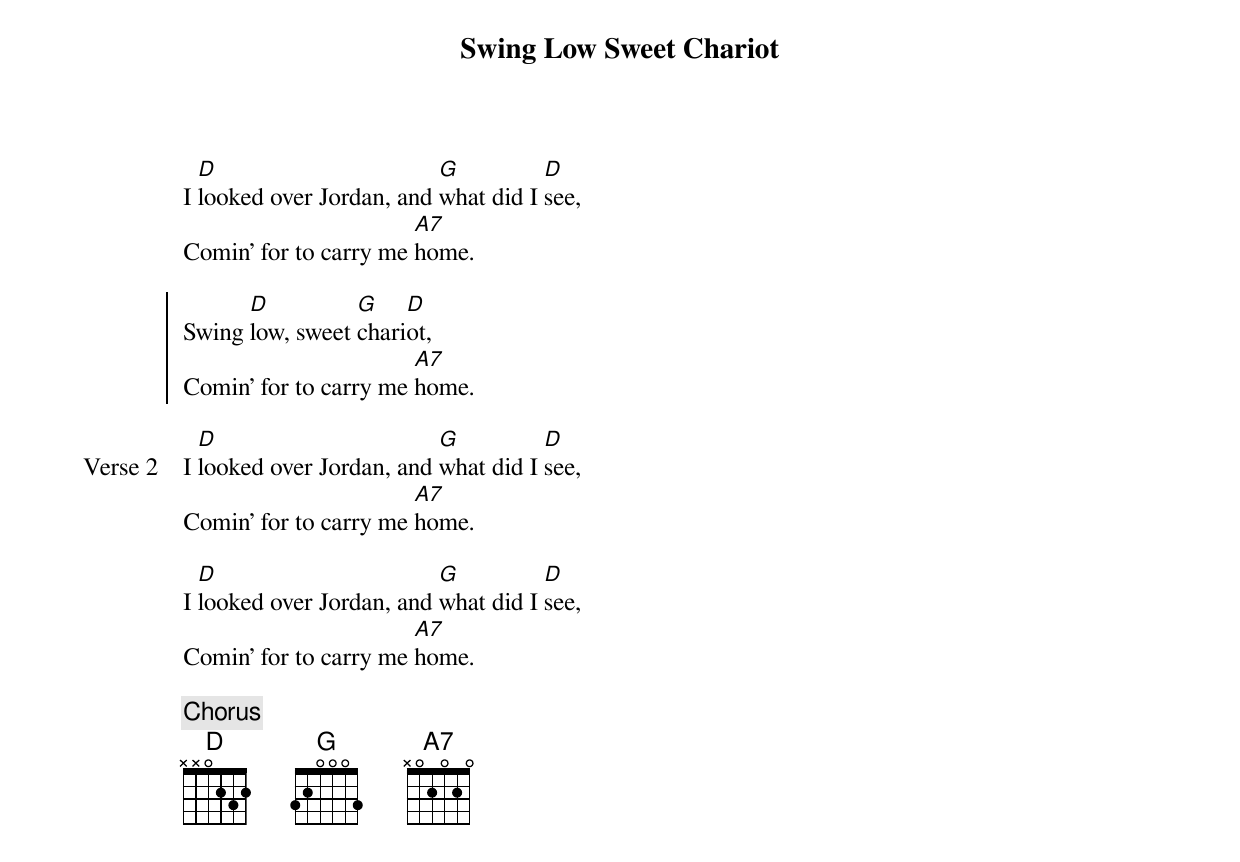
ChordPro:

{title: Swing Low Sweet Chariot}

I [D]looked over Jordan, and [G]what did I [D]see,
Comin’ for to carry me [A7]home.

{start_of_chorus}
Swing [D]low, sweet [G]chari[D]ot,
Comin’ for to carry me [A7]home.
{end_of_chorus}

{start_of_verse: Verse 2}
I [D]looked over Jordan, and [G]what did I [D]see,
Comin’ for to carry me [A7]home.
{end_of_verse}

I [D]looked over Jordan, and [G]what did I [D]see,
Comin’ for to carry me [A7]home.

{comment: Chorus}
